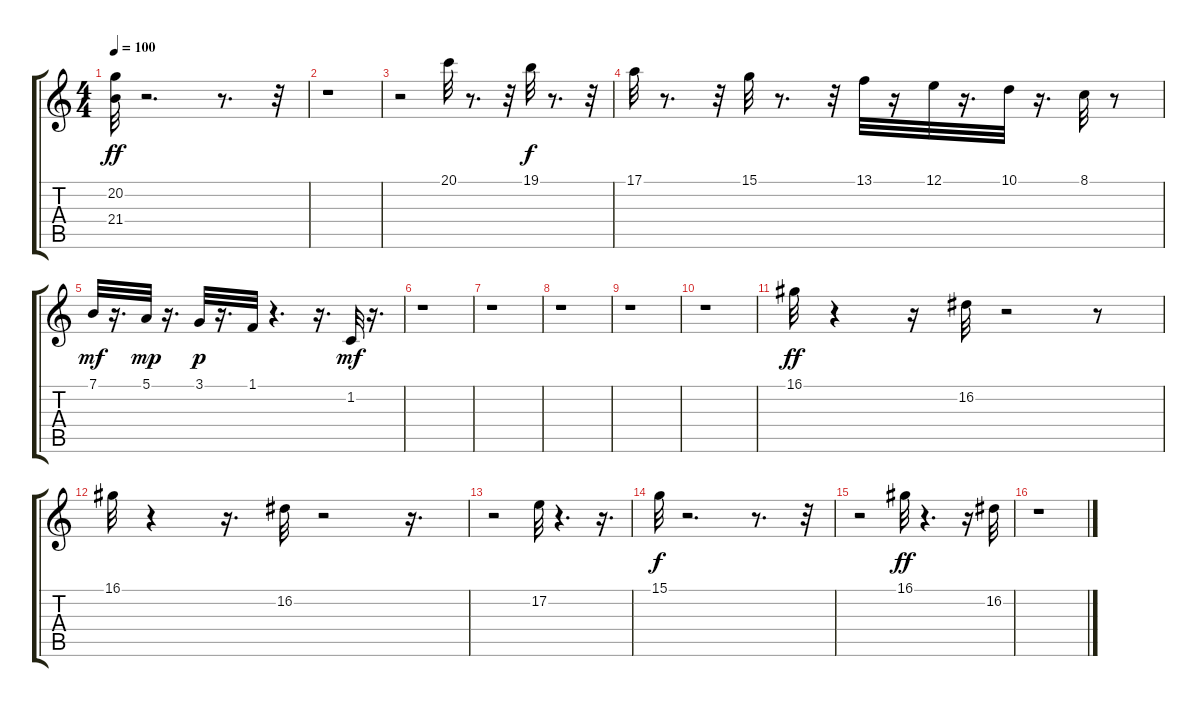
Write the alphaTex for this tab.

\track "" {instrument glockenspiel}
\staff {score tabs}
\tuning (E4 B3 G3 D3 A2 E2) {hide}
\ts (4 4)
\tempo 100
\clef g2
\ks c
(20.2 21.4).32{dy ff} r.2{d} r.8{d} r.32 |
r.1 |
r.2 20.1.32 r.8{d} r.32 19.1.32{dy f} r.8{d} r.32 |
17.1.32 r.8{d} r.32 15.1.32 r.8{d} r.32 13.1.32 r.16 12.1.32 r.16{d} 10.1.32 r.16{d} 8.1.32 r.8 |
7.1.32{dy mf} r.16{d} 5.1.32{dy mp} r.16{d} 3.1.32{dy p} r.16{d} 1.1.32 r.4{d} r.16{d} 1.2.32{dy mf} r.16{d} |
r.1 |
r.1 |
r.1 |
r.1 |
r.1 |
16.1.32{dy ff} r.4 r.16 16.2.32 r.2 r.8 |
16.1.32 r.4 r.16{d} 16.2.32 r.2 r.16{d} |
r.2 17.2.32 r.4{d} r.16{d} |
15.1.32{dy f} r.2{d} r.8{d} r.32 |
r.2 16.1.32{dy ff} r.4{d} r.16 16.2.32 |
r.1
